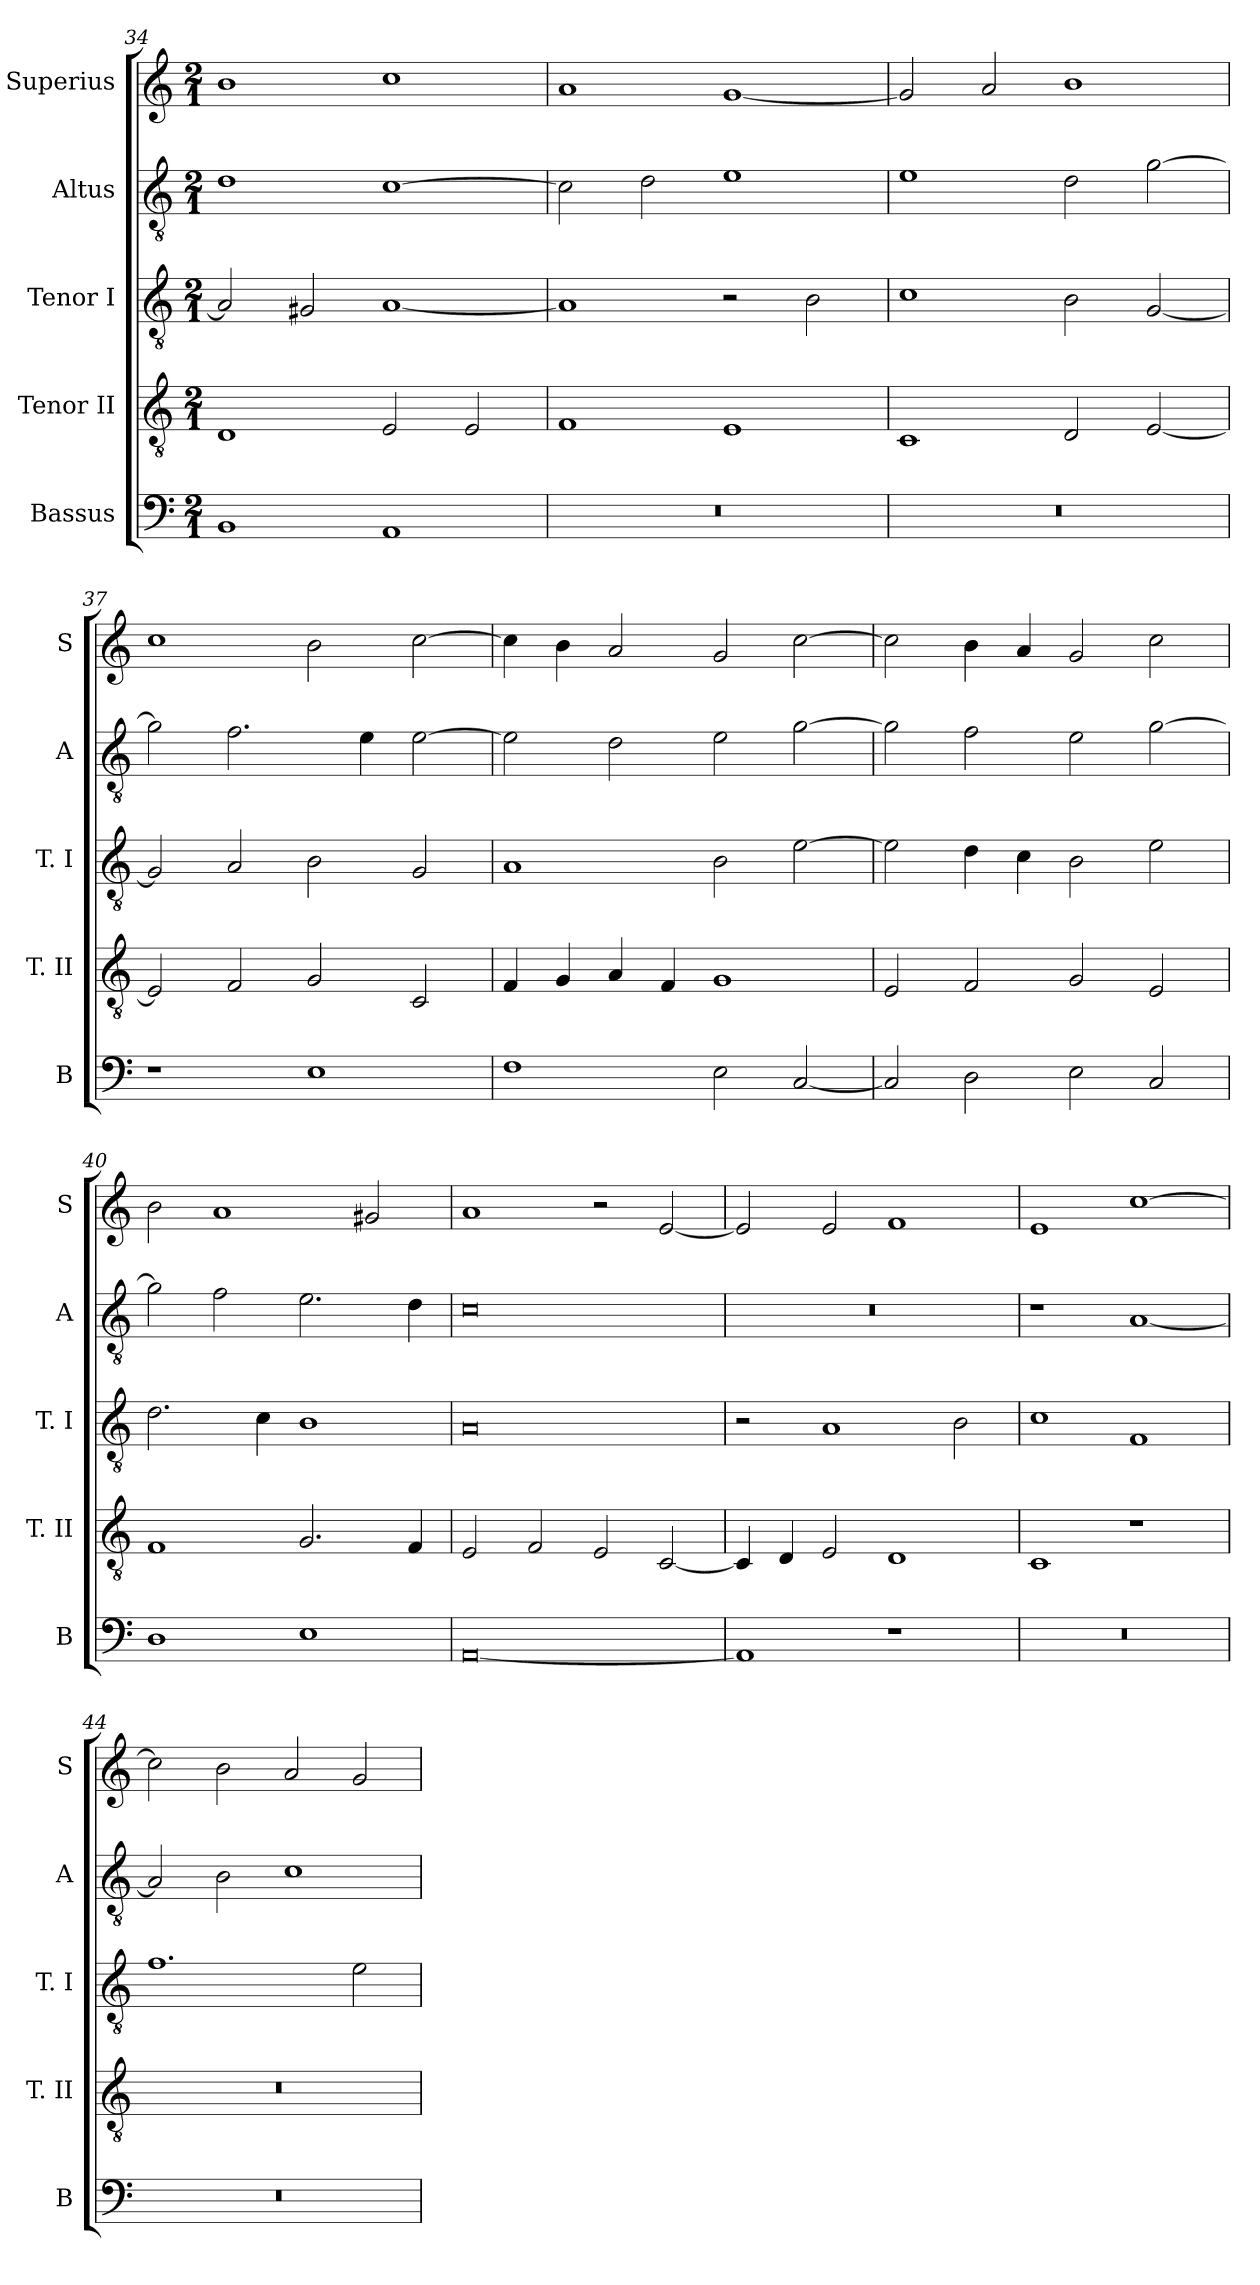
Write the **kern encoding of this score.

**kern	**kern	**kern	**kern	**kern
*part5	*part4	*part3	*part2	*part1
*staff5	*staff4	*staff3	*staff2	*staff1
*I"Bassus	*I"Tenor II	*I"Tenor I	*I"Altus	*I"Superius
*I'B	*I'T. II	*I'T. I	*I'A	*I'S
*clefF4	*clefGv2	*clefGv2	*clefGv2	*clefG2
*k[]	*k[]	*k[]	*k[]	*k[]
*C:	*C:	*C:	*C:	*C:
*M2/1	*M2/1	*M2/1	*M2/1	*M2/1
=34	=34	=34	=34	=34
1BB	1D	2A]	1d	1b
.	.	2G#X	.	.
1AA	2E	[1A	[1c	1cc
.	2E	.	.	.
=35	=35	=35	=35	=35
0r	1F	1A]	2c]	1a
.	.	.	2d	.
.	1E	2r	1e	[1g
.	.	2B	.	.
=36	=36	=36	=36	=36
0r	1C	1c	1e	2g]
.	.	.	.	2a
.	2D	2B	2d	1b
.	[2E	[2G	[2g	.
=37	=37	=37	=37	=37
1r	2E]	2G]	2g]	1cc
.	2F	2A	2.f	.
1E	2G	2B	.	2b
.	.	.	4e	.
.	2C	2G	[2e	[2cc
=38	=38	=38	=38	=38
1F	4F	1A	2e]	4cc]
.	4G	.	.	4b
.	4A	.	2d	2a
.	4F	.	.	.
2E	1G	2B	2e	2g
[2C	.	[2e	[2g	[2cc
=39	=39	=39	=39	=39
2C]	2E	2e]	2g]	2cc]
2D	2F	4d	2f	4b
.	.	4c	.	4a
2E	2G	2B	2e	2g
2C	2E	2e	[2g	2cc
=40	=40	=40	=40	=40
1D	1F	2.d	2g]	2b
.	.	.	2f	1a
.	.	4c	.	.
1E	2.G	1B	2.e	.
.	.	.	.	2g#X
.	4F	.	4d	.
=41	=41	=41	=41	=41
[0AA	2E	0A	0c	1a
.	2F	.	.	.
.	2E	.	.	2r
.	[2C	.	.	[2e
=42	=42	=42	=42	=42
1AA]	4C]	2r	0r	2e]
.	4D	.	.	.
.	2E	1A	.	2e
1r	1D	.	.	1f
.	.	2B	.	.
=43	=43	=43	=43	=43
0r	1C	1c	1r	1e
.	1r	1F	[1A	[1cc
=44	=44	=44	=44	=44
0r	0r	1.f	2A]	2cc]
.	.	.	2B	2b
.	.	.	1c	2a
.	.	2e	.	2g
=	=	=	=	=
*-	*-	*-	*-	*-
